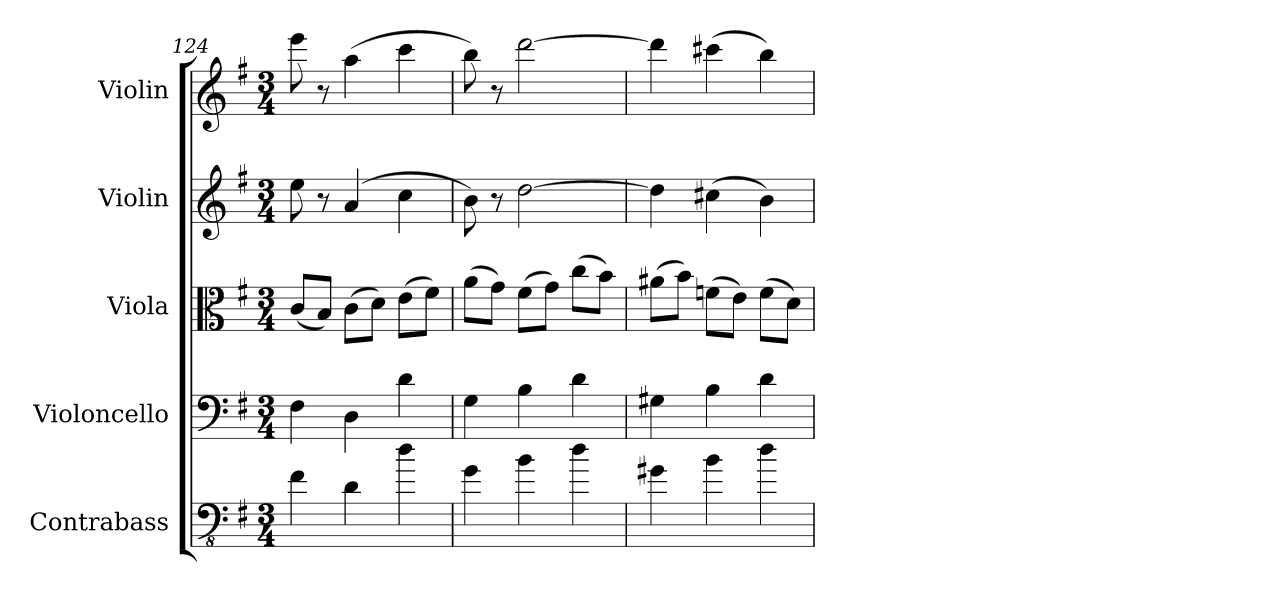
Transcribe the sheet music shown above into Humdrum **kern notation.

**kern	**kern	**kern	**kern	**kern
*part5	*part4	*part3	*part2	*part1
*staff5	*staff4	*staff3	*staff2	*staff1
*I"Contrabass	*I"Violoncello	*I"Viola	*I"Violin	*I"Violin
*I'Cb.	*I'Vc.	*I'Vla.	*I'Vln.	*I'Vln.
*clefFv4	*clefF4	*clefC3	*clefG2	*clefG2
*ITrd7c12	*	*	*	*
*k[f#]	*k[f#]	*k[f#]	*k[f#]	*k[f#]
*M3/4	*M3/4	*M3/4	*M3/4	*M3/4
=124	=124	=124	=124	=124
4FF#\	4F#\	(8c/L	8ee\	8eee\
.	.	8B/J)	8r	8r
4DD\	4D\	(8c\L	(4a/	(4aa\
.	.	8d\J)	.	.
4D\	4d\	(8e\L	4cc\	4ccc\
.	.	8f#\J)	.	.
=125	=125	=125	=125	=125
4GG\	4G\	(8a\L	8b\)	8bb\)
.	.	8g\J)	8r	8r
4BB\	4B\	(8f#\L	[2dd\	[2ddd\
.	.	8g\J)	.	.
4D\	4d\	(8cc\L	.	.
.	.	8b\J)	.	.
=126	=126	=126	=126	=126
4GG#X\	4G#X\	(8a#X\L	4dd\]	4ddd\]
.	.	8b\J)	.	.
4BB\	4B\	(8fn\L	(4cc#X\	(4ccc#X\
.	.	8e\J)	.	.
4D\	4d\	(8f\L	4b\)	4bb\)
.	.	8d\J)	.	.
=	=	=	=	=
*-	*-	*-	*-	*-
